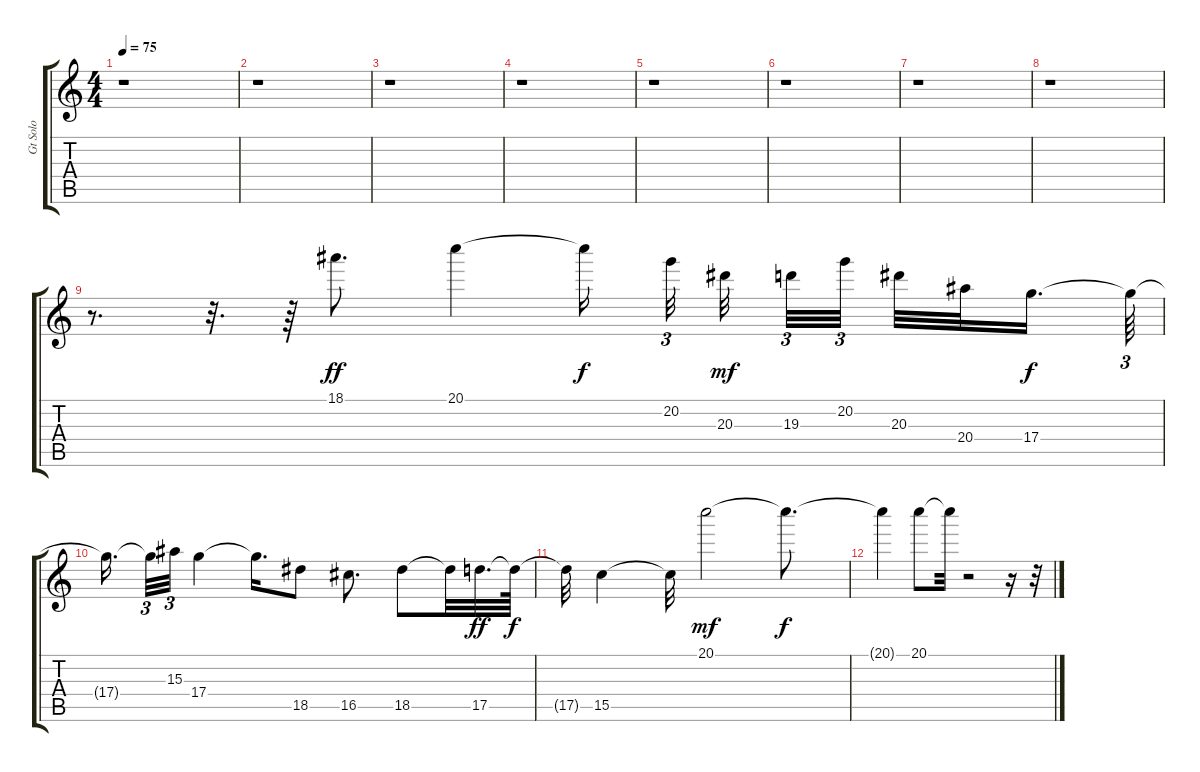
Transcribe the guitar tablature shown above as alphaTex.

\track ("Gt Solo" "Gt Solo") {instrument distortionguitar}
\staff {score tabs}
\tuning (E4 B3 G3 D3 A2 E2) {hide}
\ts (4 4)
\tempo 75
\clef g2
\ks c
r.1{dy f} |
r.1 |
r.1 |
r.1 |
r.1 |
r.1 |
r.1 |
r.1 |
r.8{d} r.32{d} r.64 18.1.8{d dy ff} 20.1.4 20.1{t}.16{dy f} 20.2.32{tu (3 2) beam splitsecondary} 20.3.32{dy mf beam splitsecondary} 19.3.32{tu (3 2)} 20.2.32{tu (3 2) beam splitsecondary} 20.3.32 20.4.32 17.4.16{d dy f} 17.4{t}.64{tu (3 2)} |
17.4{t}.16{d beam splitsecondary} 17.4{t}.32{tu (3 2)} 15.3.32{tu (3 2)} 17.4.4 17.4{t}.16{d} 18.5.8 16.5.8{d} 18.5.8 18.5{t}.32 17.5.32{d dy ff} 17.5{t}.64{dy f} |
17.5{t}.32 15.5.4 15.5{t}.32 20.1.2{dy mf} 20.1{t}.8{d dy f} |
20.1{t}.4 20.1.8 20.1{t}.32 r.2 r.16 r.32
